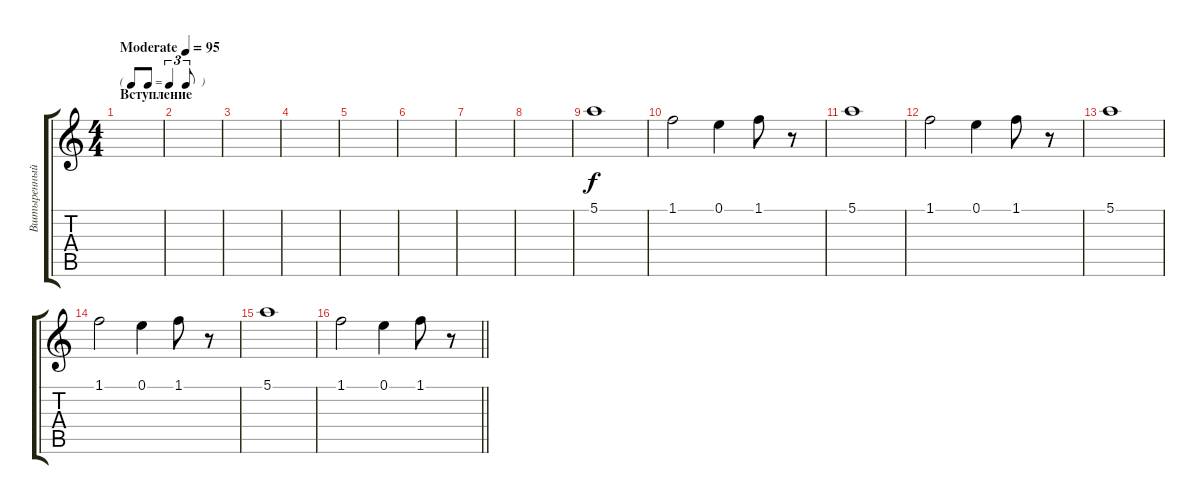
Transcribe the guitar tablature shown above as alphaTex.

\track ("Вштыренный" "Вштыренный") {instrument acousticguitarsteel}
\staff {score tabs}
\tuning (E4 B3 G3 D3 A2 E2) {hide}
\ts (4 4)
\tf triplet8th
\section ("" "Вступление")
\tempo (95 "Moderate")
\clef g2
\ks c
|
|
|
|
|
|
|
|
5.1.1 |
1.1.2 0.1.4 1.1.8 r.8 |
5.1.1 |
1.1.2 0.1.4 1.1.8 r.8 |
5.1.1 |
1.1.2 0.1.4 1.1.8 r.8 |
5.1.1 |
\barLineRight lightlight
1.1.2 0.1.4 1.1.8 r.8
